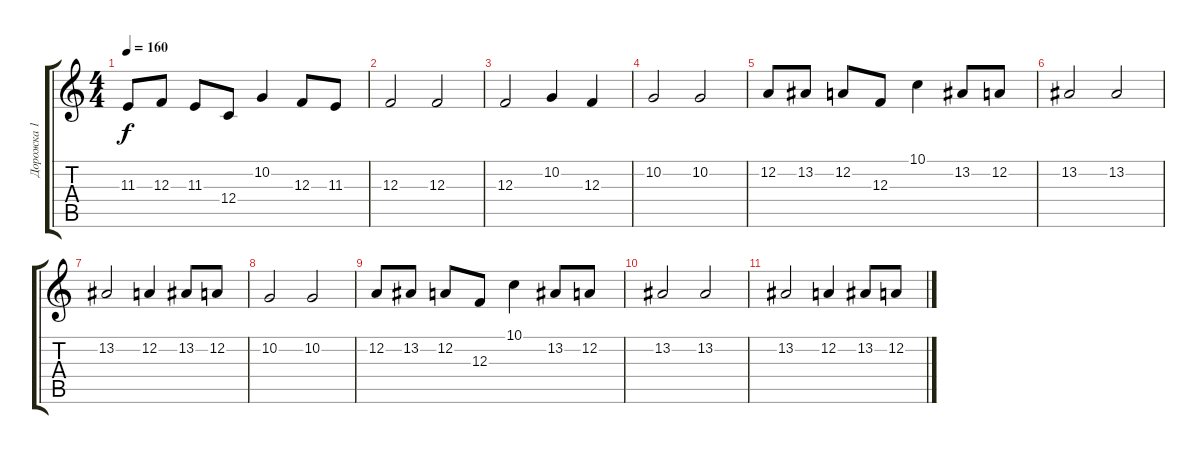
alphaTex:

\track ("Дорожка 1" "Дорожка 1") {instrument stringensemble1}
\staff {score tabs}
\tuning (D4 A3 F3 C3 G2 D2) {hide}
\ts (4 4)
\tempo 160
\clef g2
\ks c
11.3.8{dy f} 12.3.8 11.3.8 12.4.8 10.2.4 12.3.8 11.3.8 |
12.3.2 12.3.2 |
12.3.2 10.2.4 12.3.4 |
10.2.2{volume 12} 10.2.2 |
12.2.8 13.2.8 12.2.8 12.3.8 10.1.4 13.2.8 12.2.8 |
13.2.2{volume 10} 13.2.2 |
13.2.2{volume 8} 12.2.4 13.2.8 12.2.8 |
10.2.2{volume 6} 10.2.2 |
12.2.8{volume 4} 13.2.8 12.2.8 12.3.8 10.1.4 13.2.8 12.2.8 |
13.2.2{volume 2} 13.2.2 |
13.2.2{volume 0} 12.2.4 13.2.8 12.2.8
